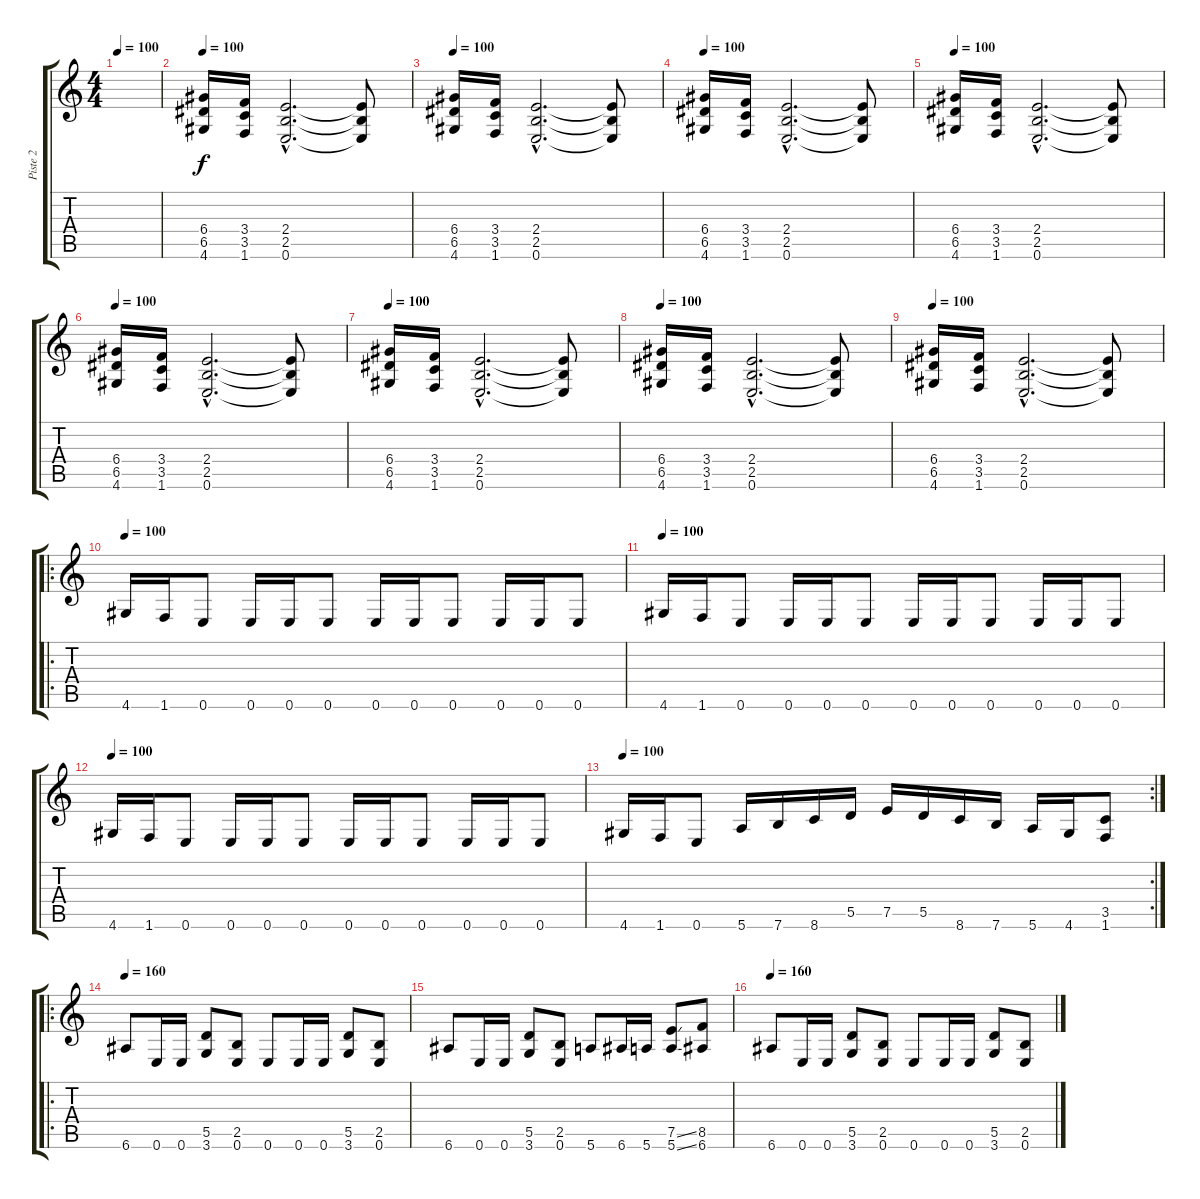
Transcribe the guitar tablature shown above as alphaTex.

\track ("Piste 2" "Piste 2") {instrument distortionguitar}
\staff {score tabs}
\tuning (E4 B3 G3 D3 A2 E2) {hide}
\ts (4 4)
\tempo 100
\clef g2
\ks c
|
\tempo 100
(6.4 6.5 4.6).16 (3.4 3.5 1.6).16 (2.4{hac} 2.5{hac} 0.6{hac}).2{d} (2.4{t} 2.5{t} 0.6{t}).8 |
\tempo 100
(6.4 6.5 4.6).16 (3.4 3.5 1.6).16 (2.4{hac} 2.5{hac} 0.6{hac}).2{d} (2.4{t} 2.5{t} 0.6{t}).8 |
\tempo 100
(6.4 6.5 4.6).16 (3.4 3.5 1.6).16 (2.4{hac} 2.5{hac} 0.6{hac}).2{d} (2.4{t} 2.5{t} 0.6{t}).8 |
\tempo 100
(6.4 6.5 4.6).16 (3.4 3.5 1.6).16 (2.4{hac} 2.5{hac} 0.6{hac}).2{d} (2.4{t} 2.5{t} 0.6{t}).8 |
\tempo 100
(6.4 6.5 4.6).16 (3.4 3.5 1.6).16 (2.4{hac} 2.5{hac} 0.6{hac}).2{d} (2.4{t} 2.5{t} 0.6{t}).8 |
\tempo 100
(6.4 6.5 4.6).16 (3.4 3.5 1.6).16 (2.4{hac} 2.5{hac} 0.6{hac}).2{d} (2.4{t} 2.5{t} 0.6{t}).8 |
\tempo 100
(6.4 6.5 4.6).16 (3.4 3.5 1.6).16 (2.4{hac} 2.5{hac} 0.6{hac}).2{d} (2.4{t} 2.5{t} 0.6{t}).8 |
\tempo 100
(6.4 6.5 4.6).16 (3.4 3.5 1.6).16 (2.4{hac} 2.5{hac} 0.6{hac}).2{d} (2.4{t} 2.5{t} 0.6{t}).8 |
\ro
\tempo 100
4.6.16 1.6.16 0.6.8 0.6.16 0.6.16 0.6.8 0.6.16 0.6.16 0.6.8 0.6.16 0.6.16 0.6.8 |
\tempo 100
4.6.16 1.6.16 0.6.8 0.6.16 0.6.16 0.6.8 0.6.16 0.6.16 0.6.8 0.6.16 0.6.16 0.6.8 |
\tempo 100
4.6.16 1.6.16 0.6.8 0.6.16 0.6.16 0.6.8 0.6.16 0.6.16 0.6.8 0.6.16 0.6.16 0.6.8 |
\rc 2
\tempo 100
4.6.16 1.6.16 0.6.8 5.6.16 7.6.16 8.6.16 5.5.16 7.5.16 5.5.16 8.6.16 7.6.16 5.6.16 4.6.16 (3.5 1.6).8 |
\ro
\tempo 160
6.6.8 0.6.16 0.6.16 (5.5 3.6).8 (2.5 0.6).8 0.6.8 0.6.16 0.6.16 (5.5 3.6).8 (2.5 0.6).8 |
6.6.8 0.6.16 0.6.16 (5.5 3.6).8 (2.5 0.6).8 5.6.8 6.6.16 5.6.16 (7.5{ss} 5.6{ss}).8 (8.5 6.6).8 |
\tempo 160
6.6.8 0.6.16 0.6.16 (5.5 3.6).8 (2.5 0.6).8 0.6.8 0.6.16 0.6.16 (5.5 3.6).8 (2.5 0.6).8
